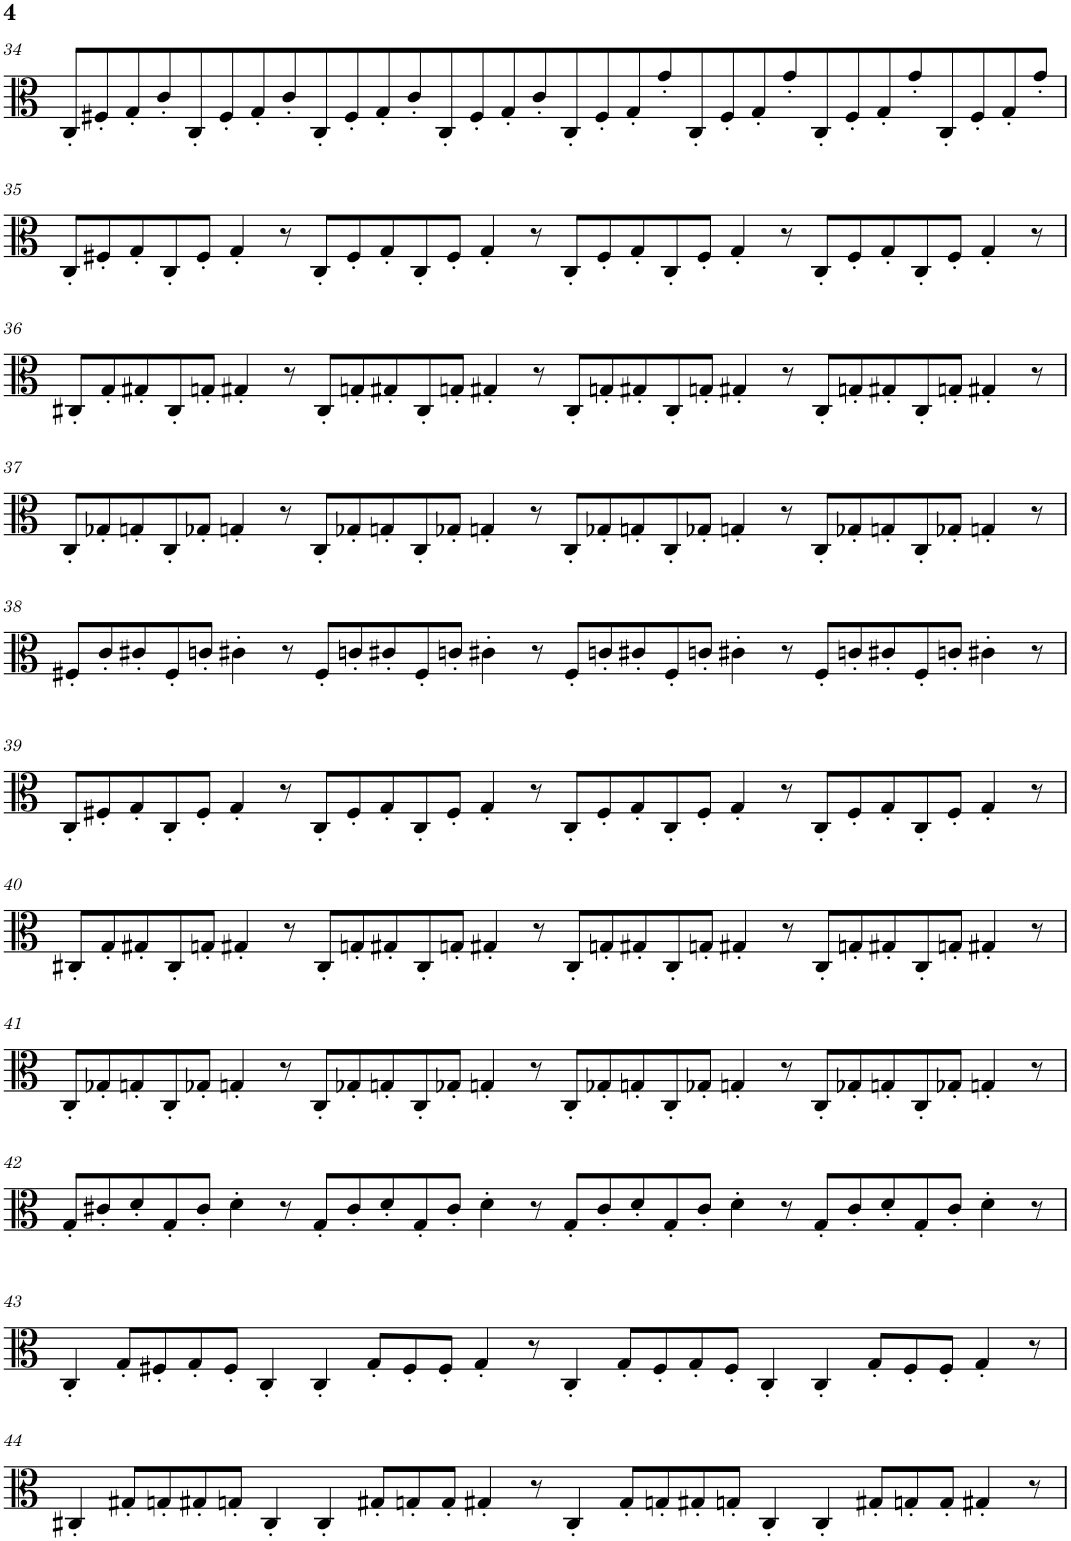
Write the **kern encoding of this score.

**kern
*part1
*staff1
*I"Viola
*I'Vla.
!!LO:PB:g=z
*clefC3
*k[]
*M16/4
=34
8C'/L
8F#X'/
8G'/
8c'/
8C'/
8F#'/
8G'/
8c'/
8C'/
8F#'/
8G'/
8c'/
8C'/
8F#'/
8G'/
8c'/
8C'/
8F#'/
8G'/
8g'/
8C'/
8F#'/
8G'/
8g'/
8C'/
8F#'/
8G'/
8g'/
8C'/
8F#'/
8G'/
8g'/J
!!LO:LB:g=z
=35
8C'/L
8F#X'/
8G'/
8C'/
8F#'/J
4G'/
8r
8C'/L
8F#'/
8G'/
8C'/
8F#'/J
4G'/
8r
8C'/L
8F#'/
8G'/
8C'/
8F#'/J
4G'/
8r
8C'/L
8F#'/
8G'/
8C'/
8F#'/J
4G'/
8r
!!LO:LB:g=z
=36
8C#X'/L
8G'/
8G#X'/
8C#'/
8Gn'/J
4G#X'/
8r
8C#'/L
8Gn'/
8G#X'/
8C#'/
8Gn'/J
4G#X'/
8r
8C#'/L
8Gn'/
8G#X'/
8C#'/
8Gn'/J
4G#X'/
8r
8C#'/L
8Gn'/
8G#X'/
8C#'/
8Gn'/J
4G#X'/
8r
!!LO:LB:g=z
=37
8C'/L
8G-X'/
8Gn'/
8C'/
8G-X'/J
4Gn'/
8r
8C'/L
8G-X'/
8Gn'/
8C'/
8G-X'/J
4Gn'/
8r
8C'/L
8G-X'/
8Gn'/
8C'/
8G-X'/J
4Gn'/
8r
8C'/L
8G-X'/
8Gn'/
8C'/
8G-X'/J
4Gn'/
8r
!!LO:LB:g=z
=38
8F#X'/L
8c'/
8c#X'/
8F#'/
8cn'/J
4c#X'\
8r
8F#'/L
8cn'/
8c#X'/
8F#'/
8cn'/J
4c#X'\
8r
8F#'/L
8cn'/
8c#X'/
8F#'/
8cn'/J
4c#X'\
8r
8F#'/L
8cn'/
8c#X'/
8F#'/
8cn'/J
4c#X'\
8r
!!LO:LB:g=z
=39
8C'/L
8F#X'/
8G'/
8C'/
8F#'/J
4G'/
8r
8C'/L
8F#'/
8G'/
8C'/
8F#'/J
4G'/
8r
8C'/L
8F#'/
8G'/
8C'/
8F#'/J
4G'/
8r
8C'/L
8F#'/
8G'/
8C'/
8F#'/J
4G'/
8r
!!LO:LB:g=z
=40
8C#X'/L
8G'/
8G#X'/
8C#'/
8Gn'/J
4G#X'/
8r
8C#'/L
8Gn'/
8G#X'/
8C#'/
8Gn'/J
4G#X'/
8r
8C#'/L
8Gn'/
8G#X'/
8C#'/
8Gn'/J
4G#X'/
8r
8C#'/L
8Gn'/
8G#X'/
8C#'/
8Gn'/J
4G#X'/
8r
!!LO:LB:g=z
=41
8C'/L
8G-X'/
8Gn'/
8C'/
8G-X'/J
4Gn'/
8r
8C'/L
8G-X'/
8Gn'/
8C'/
8G-X'/J
4Gn'/
8r
8C'/L
8G-X'/
8Gn'/
8C'/
8G-X'/J
4Gn'/
8r
8C'/L
8G-X'/
8Gn'/
8C'/
8G-X'/J
4Gn'/
8r
!!LO:LB:g=z
=42
8G'/L
8c#X'/
8d'/
8G'/
8c#'/J
4d'\
8r
8G'/L
8c#'/
8d'/
8G'/
8c#'/J
4d'\
8r
8G'/L
8c#'/
8d'/
8G'/
8c#'/J
4d'\
8r
8G'/L
8c#'/
8d'/
8G'/
8c#'/J
4d'\
8r
!!LO:LB:g=z
=43
4C'/
8G'/L
8F#X'/
8G'/
8F#'/J
4C'/
4C'/
8G'/L
8F#'/
8F#'/J
4G'/
8r
4C'/
8G'/L
8F#'/
8G'/
8F#'/J
4C'/
4C'/
8G'/L
8F#'/
8F#'/J
4G'/
8r
!!LO:LB:g=z
=44
4C#X'/
8G#X'/L
8Gn'/
8G#X'/
8Gn'/J
4C#'/
4C#'/
8G#X'/L
8Gn'/
8G'/J
4G#X'/
8r
4C#'/
8G#'/L
8Gn'/
8G#X'/
8Gn'/J
4C#'/
4C#'/
8G#X'/L
8Gn'/
8G'/J
4G#X'/
8r
=
*-
